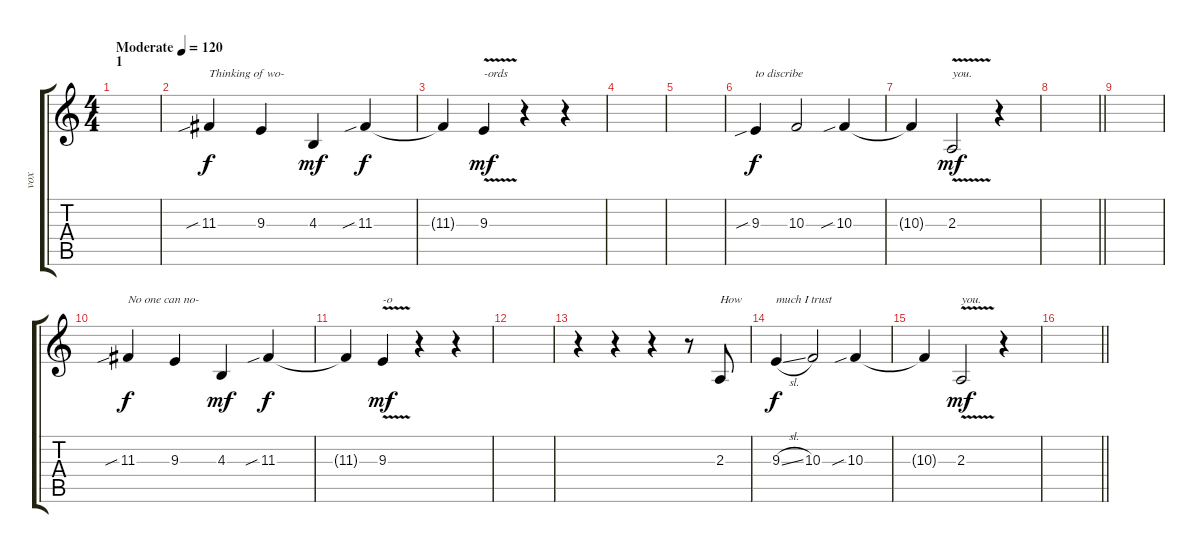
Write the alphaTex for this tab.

\track ("vox" "vox") {instrument tenorsax}
\staff {score tabs}
\tuning (E4 B3 G3 D3 A2 E2) {hide}
\ts (4 4)
\section ("" "1")
\tempo (120 "Moderate")
\clef g2
\ks c
|
11.3{sib}.4{txt "Thinking of wo-"} 9.3.4 4.3.4{dy mf} 11.3{sib}.4{dy f} |
11.3{t}.4 9.3{v}.4{txt "-ords" dy mf} r.4 r.4 |
|
|
9.3{sib}.4{txt "to discribe" dy f} 10.3.2 10.3{sib}.4 |
10.3{t}.4 2.3{v}.2{txt "you." dy mf} r.4 |
\barLineRight lightlight
|
\section ("" "")
|
11.3{sib}.4{txt "No one can no-" dy f} 9.3.4 4.3.4{dy mf} 11.3{sib}.4{dy f} |
11.3{t}.4 9.3{v}.4{txt "-o" dy mf} r.4 r.4 |
|
r.4 r.4 r.4 r.8 2.3.8{txt "How"} |
9.3{sl}.4{txt "much I trust" dy f} 10.3.2 10.3{sib}.4 |
10.3{t}.4 2.3{v}.2{txt "you." dy mf} r.4 |
\barLineRight lightlight
